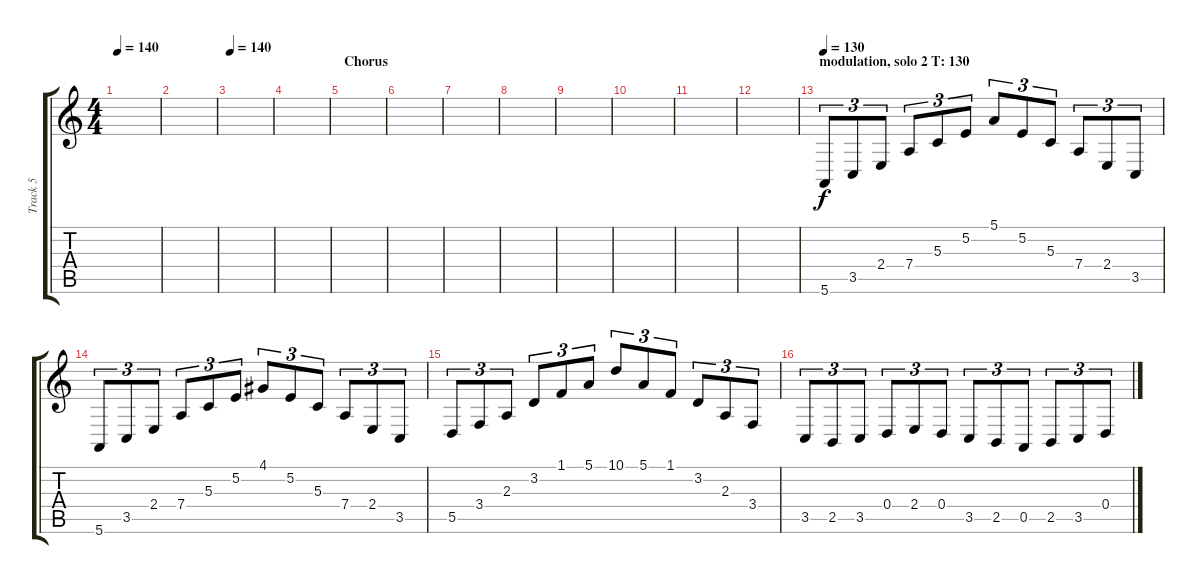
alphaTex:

\track ("Track 5" "Track 5") {instrument acousticgrandpiano}
\staff {score tabs}
\tuning (E4 B3 G3 D3 A2 E2) {hide}
\ts (4 4)
\tempo 140
\clef g2
\ks c
|
|
\tempo 140
|
|
\section ("" "Chorus")
|
|
|
|
|
|
|
|
\section ("" "modulation, solo 2 T: 130")
\tempo 130
5.6.8{tu (3 2) instrument harpsichord} 3.5.8{tu (3 2)} 2.4.8{tu (3 2)} 7.4.8{tu (3 2)} 5.3.8{tu (3 2)} 5.2.8{tu (3 2)} 5.1.8{tu (3 2)} 5.2.8{tu (3 2)} 5.3.8{tu (3 2)} 7.4.8{tu (3 2)} 2.4.8{tu (3 2)} 3.5.8{tu (3 2)} |
5.6.8{tu (3 2) instrument harpsichord} 3.5.8{tu (3 2)} 2.4.8{tu (3 2)} 7.4.8{tu (3 2)} 5.3.8{tu (3 2)} 5.2.8{tu (3 2)} 4.1.8{tu (3 2)} 5.2.8{tu (3 2)} 5.3.8{tu (3 2)} 7.4.8{tu (3 2)} 2.4.8{tu (3 2)} 3.5.8{tu (3 2)} |
5.5.8{tu (3 2)} 3.4.8{tu (3 2)} 2.3.8{tu (3 2)} 3.2.8{tu (3 2)} 1.1.8{tu (3 2)} 5.1.8{tu (3 2)} 10.1.8{tu (3 2)} 5.1.8{tu (3 2)} 1.1.8{tu (3 2)} 3.2.8{tu (3 2)} 2.3.8{tu (3 2)} 3.4.8{tu (3 2)} |
3.5.8{tu (3 2)} 2.5.8{tu (3 2)} 3.5.8{tu (3 2)} 0.4.8{tu (3 2)} 2.4.8{tu (3 2)} 0.4.8{tu (3 2)} 3.5.8{tu (3 2)} 2.5.8{tu (3 2)} 0.5.8{tu (3 2)} 2.5.8{tu (3 2)} 3.5.8{tu (3 2)} 0.4.8{tu (3 2)}
